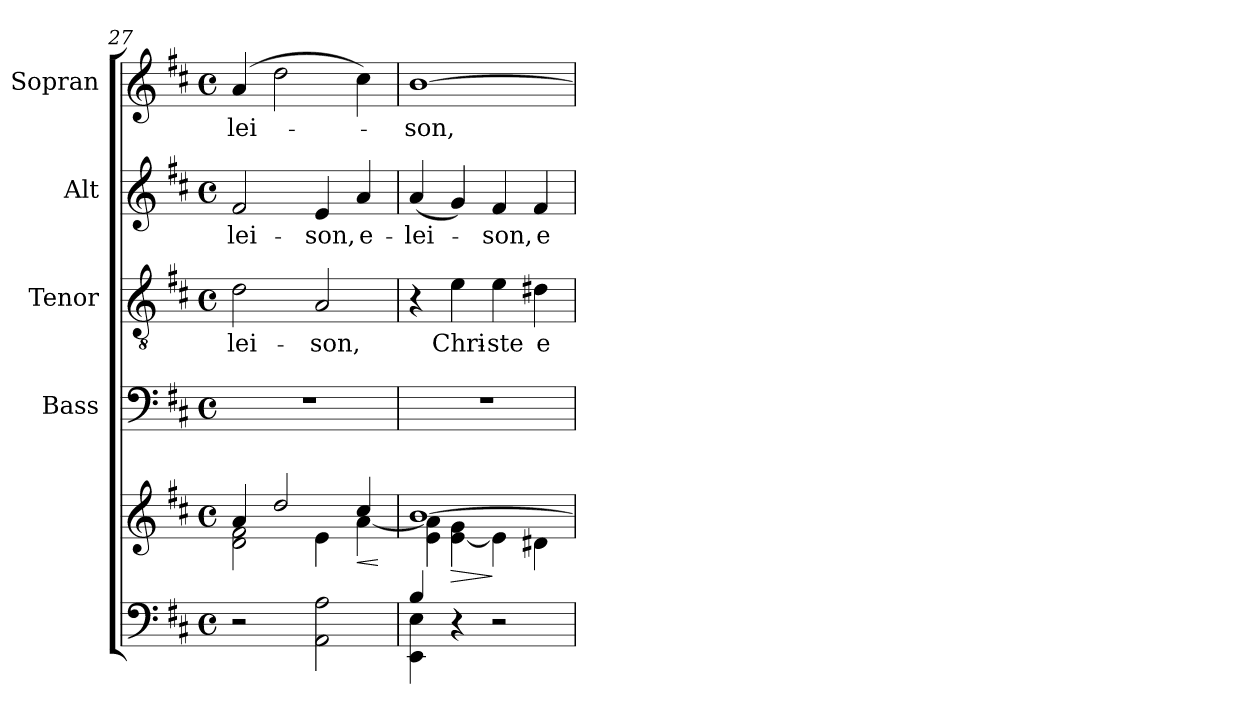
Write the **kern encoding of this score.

**kern	**kern	**dynam	**kern	**kern	**text	**kern	**text	**kern	**text
*part5	*part5	*part5	*part4	*part3	*part3	*part2	*part2	*part1	*part1
*staff6	*staff5	*staff5/6	*staff4	*staff3	*staff3	*staff2	*staff2	*staff1	*staff1
*	*	*	*I"Bass	*I"Tenor	*	*I"Alt	*	*I"Sopran	*
*	*	*	*I'B.	*I'T.	*	*I'A.	*	*I'S.	*
*clefF4	*clefG2	*	*clefF4	*clefGv2	*	*clefG2	*	*clefG2	*
*k[f#c#]	*k[f#c#]	*	*k[f#c#]	*k[f#c#]	*	*k[f#c#]	*	*k[f#c#]	*
*D:	*D:	*	*D:	*D:	*	*D:	*	*D:	*
*M4/4	*M4/4	*	*M4/4	*M4/4	*	*M4/4	*	*M4/4	*
*met(c)	*met(c)	*	*met(c)	*met(c)	*	*met(c)	*	*met(c)	*
=27	=27	=27	=27	=27	=27	=27	=27	=27	=27
*	*^	*	*	*	*	*	*	*	*
!	!	!	!	!	!	!LO:LY:b	!	!LO:LY:b	!	!LO:LY:b
2r	4a/	2d\ 2f#\	.	1r	2d\	-lei-	2f#/	-lei-	(4a/	-lei-
.	2dd/	.	.	.	.	.	.	.	2dd\	.
!	!	!	!	!	!	!LO:LY:b	!	!LO:LY:b	!	!
2AA\ 2A\	.	4e\	.	.	2A/	-son,	4e/	-son,	.	.
!	!	!	!LO:HP:b	!	!	!	!	!LO:LY:b	!	!
.	4cc#/	[<4a\	<	.	.	.	4a/	e-	4cc#\)	.
*	*v	*v	*	*	*	*	*	*	*	*
.	.	[	.	.	.	.	.	.	.
=28	=28	=28	=28	=28	=28	=28	=28	=28	=28
*^	*^	*	*	*	*	*	*	*	*
!	!	!	!	!	!	!	!	!	!LO:LY:b	!	!LO:LY:b
4B/	4EE\ 4E\	[>1b	4e\ 4a\]	.	1r	4r	.	(<4a/	-lei-	[1b	-son,
!	!	!	!	!LO:HP:b	!	!	!LO:LY:b	!	!	!	!
2.ryy	4r	.	[<4e\ 4g\	>	.	4e\	Chri-	4g/)	.	.	.
!	!	!	!	!	!	!	!LO:LY:b	!	!LO:LY:b	!	!
.	2r	.	4e\]	]	.	4e\	-ste	4f#/	-son,	.	.
!	!	!	!	!	!	!	!LO:LY:b	!	!LO:LY:b	!	!
.	.	.	4d#X\	.	.	4d#X\	e-	4f#/	e-	.	.
*v	*v	*	*	*	*	*	*	*	*	*	*
*	*v	*v	*	*	*	*	*	*	*	*
=	=	=	=	=	=	=	=	=	=
*-	*-	*-	*-	*-	*-	*-	*-	*-	*-
